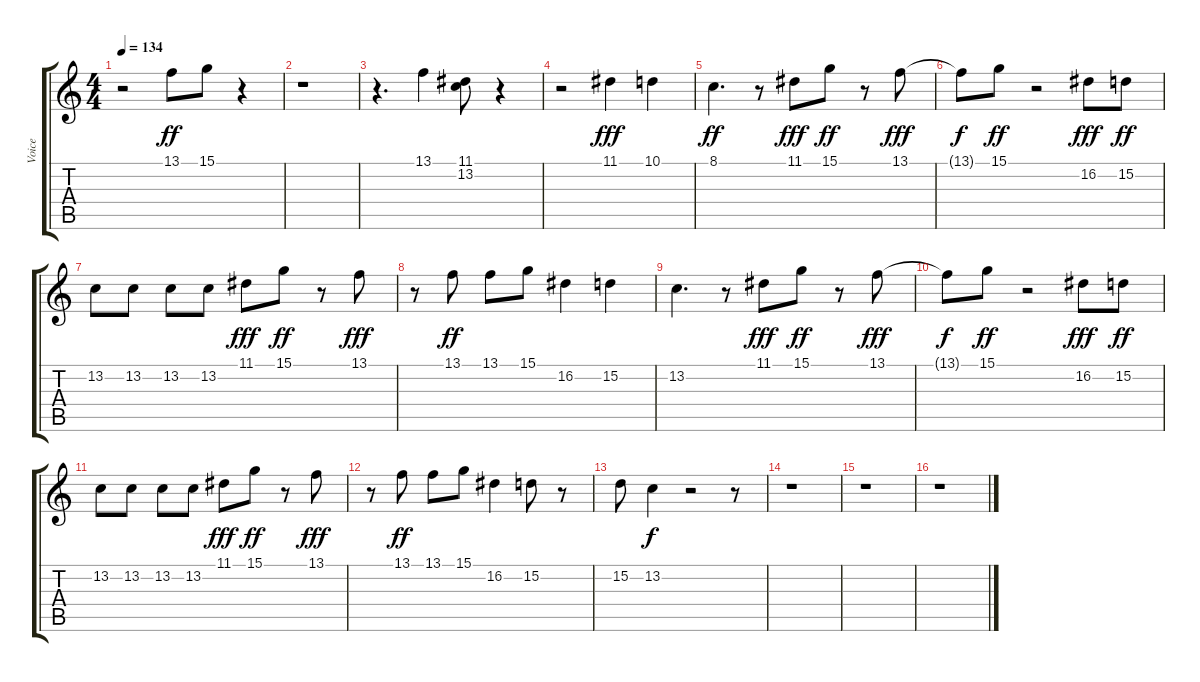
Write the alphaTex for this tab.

\track ("Voice" "Voice") {instrument panflute}
\staff {score tabs}
\tuning (E4 B3 G3 D3 A2 E2) {hide}
\ts (4 4)
\tempo 134
\clef g2
\ks c
r.2{dy ff} 13.1.8 15.1.8 r.4 |
r.1 |
r.4{d} 13.1.4 (11.1 13.2).8 r.4 |
r.2 11.1.4{dy fff} 10.1.4 |
8.1.4{d dy ff} r.8 11.1.8{dy fff} 15.1.8{dy ff} r.8 13.1.8{dy fff} |
13.1{t}.8{dy f} 15.1.8{dy ff} r.2 16.2.8{dy fff} 15.2.8{dy ff} |
13.2.8 13.2.8 13.2.8 13.2.8 11.1.8{dy fff} 15.1.8{dy ff} r.8 13.1.8{dy fff} |
r.8 13.1.8{dy ff} 13.1.8 15.1.8 16.2.4 15.2.4 |
13.2.4{d} r.8 11.1.8{dy fff} 15.1.8{dy ff} r.8 13.1.8{dy fff} |
13.1{t}.8{dy f} 15.1.8{dy ff} r.2 16.2.8{dy fff} 15.2.8{dy ff} |
13.2.8 13.2.8 13.2.8 13.2.8 11.1.8{dy fff} 15.1.8{dy ff} r.8 13.1.8{dy fff} |
r.8 13.1.8{dy ff} 13.1.8 15.1.8 16.2.4 15.2.8 r.8 |
15.2.8 13.2.4{dy f} r.2 r.8 |
r.1 |
r.1 |
r.1
